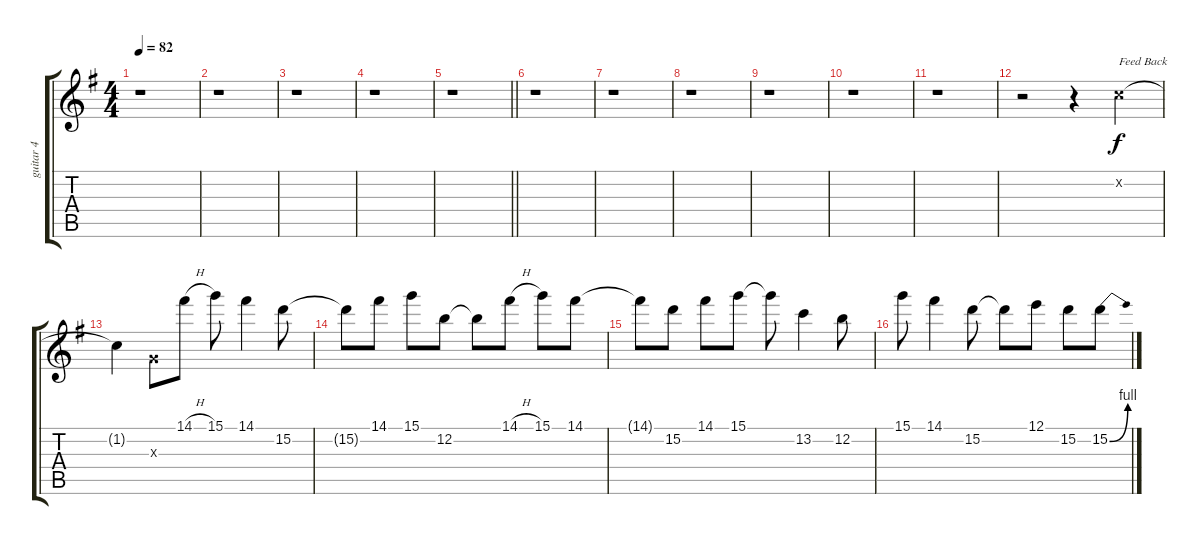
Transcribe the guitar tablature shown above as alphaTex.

\track ("guitar 4" "guitar 4") {instrument distortionguitar}
\staff {score tabs}
\tuning (E4 B3 G3 D3 A2 E2) {hide}
\ts (4 4)
\tempo 82
\clef g2
\ks g
r.1{dy f} |
r.1 |
r.1 |
r.1 |
\barLineRight lightlight
r.1 |
r.1 |
r.1 |
r.1 |
r.1 |
r.1 |
r.1 |
r.2 r.4 1.2{x}.4{txt "Feed Back"} |
1.2{t}.4 0.3{x}.8 14.1{h}.8 15.1.8 14.1.4 15.2.8 |
15.2{t}.8 14.1.8 15.1.8 12.2.8 12.2{t}.8 14.1{h}.8 15.1.8 14.1.8 |
14.1{t}.8 15.2.8 14.1.8 15.1.8 15.1{t}.8 13.2.4 12.2.8 |
15.1.8 14.1.4 15.2.8 15.2{t}.8 12.1.8 15.2.8 15.2{be (bend 0 0 60 4)}.8
